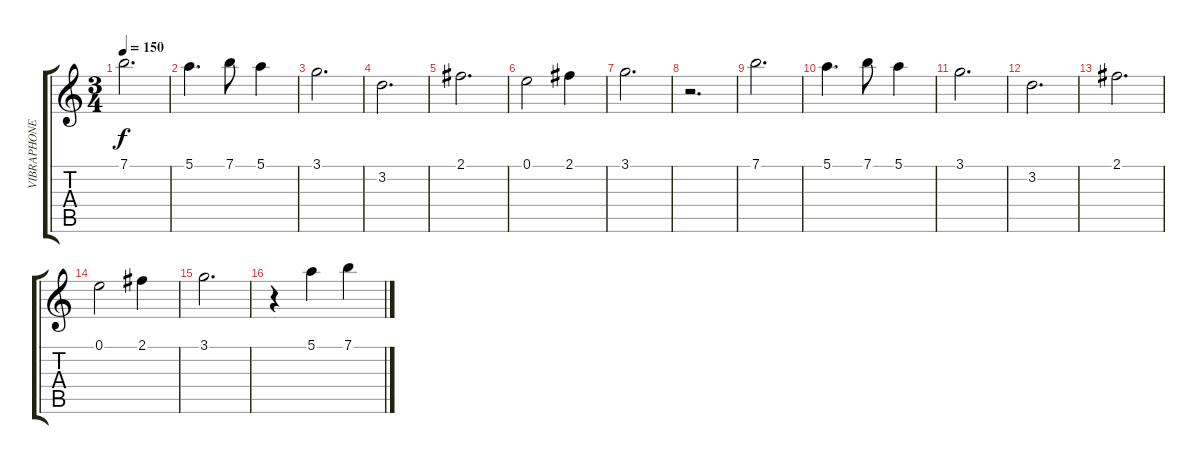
\track ("VIBRAPHONE ( Brian Jones)" "VIBRAPHONE") {instrument acousticguitarnylon}
\staff {score tabs}
\tuning (E4 B3 G3 D3 A2 E2) {hide}
\ts (3 4)
\tempo 150
\clef g2
\ks c
7.1.2{d dy f} |
5.1.4{d} 7.1.8 5.1.4 |
3.1.2{d} |
3.2.2{d} |
2.1.2{d} |
0.1.2 2.1.4 |
3.1.2{d} |
r.2{d} |
7.1.2{d} |
5.1.4{d} 7.1.8 5.1.4 |
3.1.2{d} |
3.2.2{d} |
2.1.2{d} |
0.1.2 2.1.4 |
3.1.2{d} |
r.4 5.1.4 7.1.4
